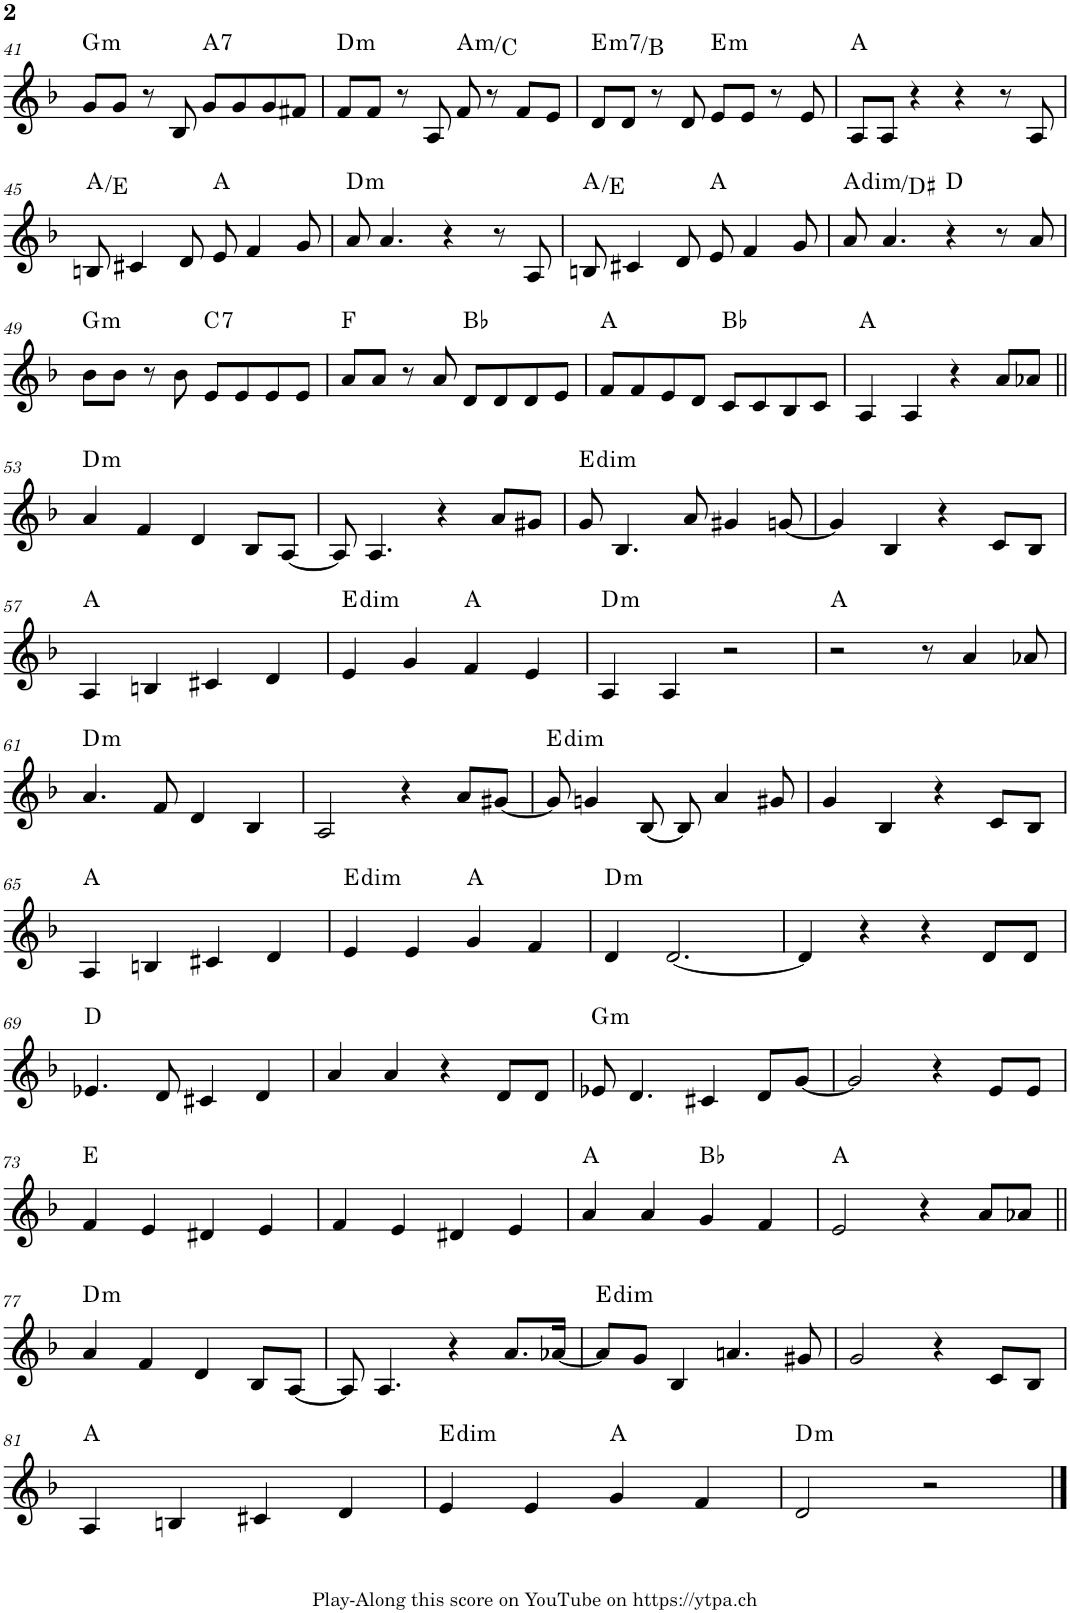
**kern	**harte
*part1	*part1
*staff1	*
*I"Piano	*
*I'Pno.	*
!!LO:PB:g=z
*clefG2	*
*k[b-]	*
*M4/4	*
=41	=41
!	!LO:H:kt=m
8g/L	G:min
8g/J	.
8r	.
8B-/	.
!	!LO:H:kt=7
8g/L	A:7
8g/	.
8g/	.
8f#X/J	.
=42	=42
!	!LO:H:kt=m
8f/L	D:min
8f/J	.
8r	.
8A/	.
!	!LO:H:kt=m
8f/	A:min/b3
8r	.
8f/L	.
8e/J	.
=43	=43
!	!LO:H:kt=m7
8d/L	E:min7/5
8d/J	.
8r	.
8d/	.
!	!LO:H:kt=m
8e/L	E:min
8e/J	.
8r	.
8e/	.
=44	=44
8A/L	A:maj
8A/J	.
4r	.
4r	.
8r	.
8A/	.
!!LO:LB:g=z
=45	=45
8Bn/	A:maj/5
4c#X/	.
8d/	.
8e/	A:maj
4f/	.
8g/	.
=46	=46
!	!LO:H:kt=m
8a/	D:min
4.a/	.
4r	.
8r	.
8A/	.
=47	=47
8Bn/	A:maj/5
4c#X/	.
8d/	.
8e/	A:maj
4f/	.
8g/	.
=48	=48
!	!LO:H:kt=dim
8a/	A:dim/#4
4.a/	.
4r	D:maj
8r	.
8a/	.
!!LO:LB:g=z
=49	=49
!	!LO:H:kt=m
8b-\L	G:min
8b-\J	.
8r	.
8b-\	.
!	!LO:H:kt=7
8e/L	C:7
8e/	.
8e/	.
8e/J	.
=50	=50
8a/L	F:maj
8a/J	.
8r	.
8a/	.
8d/L	Bb:maj
8d/	.
8d/	.
8e/J	.
=51	=51
8f/L	A:maj
8f/	.
8e/	.
8d/J	.
8c/L	Bb:maj
8c/	.
8B-/	.
8c/J	.
=52	=52
4A/	A:maj
4A/	.
4r	.
8a/L	.
8a-X/J	.
!!LO:LB:g=z
=53||	=53||
!	!LO:H:kt=m
4a/	D:min
4f/	.
4d/	.
8B-/L	.
[8A/J	.
=54	=54
8A/]	.
4.A/	.
4r	.
8a/L	.
8g#X/J	.
=55	=55
!	!LO:H:kt=dim
8g/	E:dim
4.B-/	.
8a/	.
4g#X/	.
[8gn/	.
=56	=56
4g/]	.
4B-/	.
4r	.
8c/L	.
8B-/J	.
!!LO:LB:g=z
=57	=57
4A/	A:maj
4Bn/	.
4c#X/	.
4d/	.
=58	=58
!	!LO:H:kt=dim
4e/	E:dim
4g/	.
4f/	A:maj
4e/	.
=59	=59
!	!LO:H:kt=m
4A/	D:min
4A/	.
2r	.
=60	=60
2r	A:maj
8r	.
4a/	.
8a-X/	.
!!LO:LB:g=z
=61	=61
!	!LO:H:kt=m
4.a/	D:min
8f/	.
4d/	.
4B-/	.
=62	=62
2A/	.
4r	.
8a/L	.
[8g#X/J	.
=63	=63
!	!LO:H:kt=dim
8g#/]	E:dim
4gn/	.
[8B-/	.
8B-/]	.
4a/	.
8g#X/	.
=64	=64
4g/	.
4B-/	.
4r	.
8c/L	.
8B-/J	.
!!LO:LB:g=z
=65	=65
4A/	A:maj
4Bn/	.
4c#X/	.
4d/	.
=66	=66
!	!LO:H:kt=dim
4e/	E:dim
4e/	.
4g/	A:maj
4f/	.
=67	=67
!	!LO:H:kt=m
4d/	D:min
[2.d/	.
=68	=68
4d/]	.
4r	.
4r	.
8d/L	.
8d/J	.
!!LO:LB:g=z
=69	=69
4.e-X/	D:maj
8d/	.
4c#X/	.
4d/	.
=70	=70
4a/	.
4a/	.
4r	.
8d/L	.
8d/J	.
=71	=71
!	!LO:H:kt=m
8e-X/	G:min
4.d/	.
4c#X/	.
8d/L	.
[8g/J	.
=72	=72
2g/]	.
4r	.
8e/L	.
8e/J	.
!!LO:LB:g=z
=73	=73
4f/	E:maj
4e/	.
4d#X/	.
4e/	.
=74	=74
4f/	.
4e/	.
4d#X/	.
4e/	.
=75	=75
4a/	A:maj
4a/	.
4g/	Bb:maj
4f/	.
=76	=76
2e/	A:maj
4r	.
8a/L	.
8a-X/J	.
!!LO:LB:g=z
=77||	=77||
!	!LO:H:kt=m
4a/	D:min
4f/	.
4d/	.
8B-/L	.
[8A/J	.
=78	=78
8A/]	.
4.A/	.
4r	.
8.a/L	.
[16a-X/Jk	.
=79	=79
!	!LO:H:kt=dim
8a-/L]	E:dim
8g/J	.
4B-/	.
4.an/	.
8g#X/	.
=80	=80
2g/	.
4r	.
8c/L	.
8B-/J	.
!!LO:LB:g=z
=81	=81
4A/	A:maj
4Bn/	.
4c#X/	.
4d/	.
=82	=82
!	!LO:H:kt=dim
4e/	E:dim
4e/	.
4g/	A:maj
4f/	.
=83	=83
!	!LO:H:kt=m
2d/	D:min
2r	.
==	==
*-	*-
